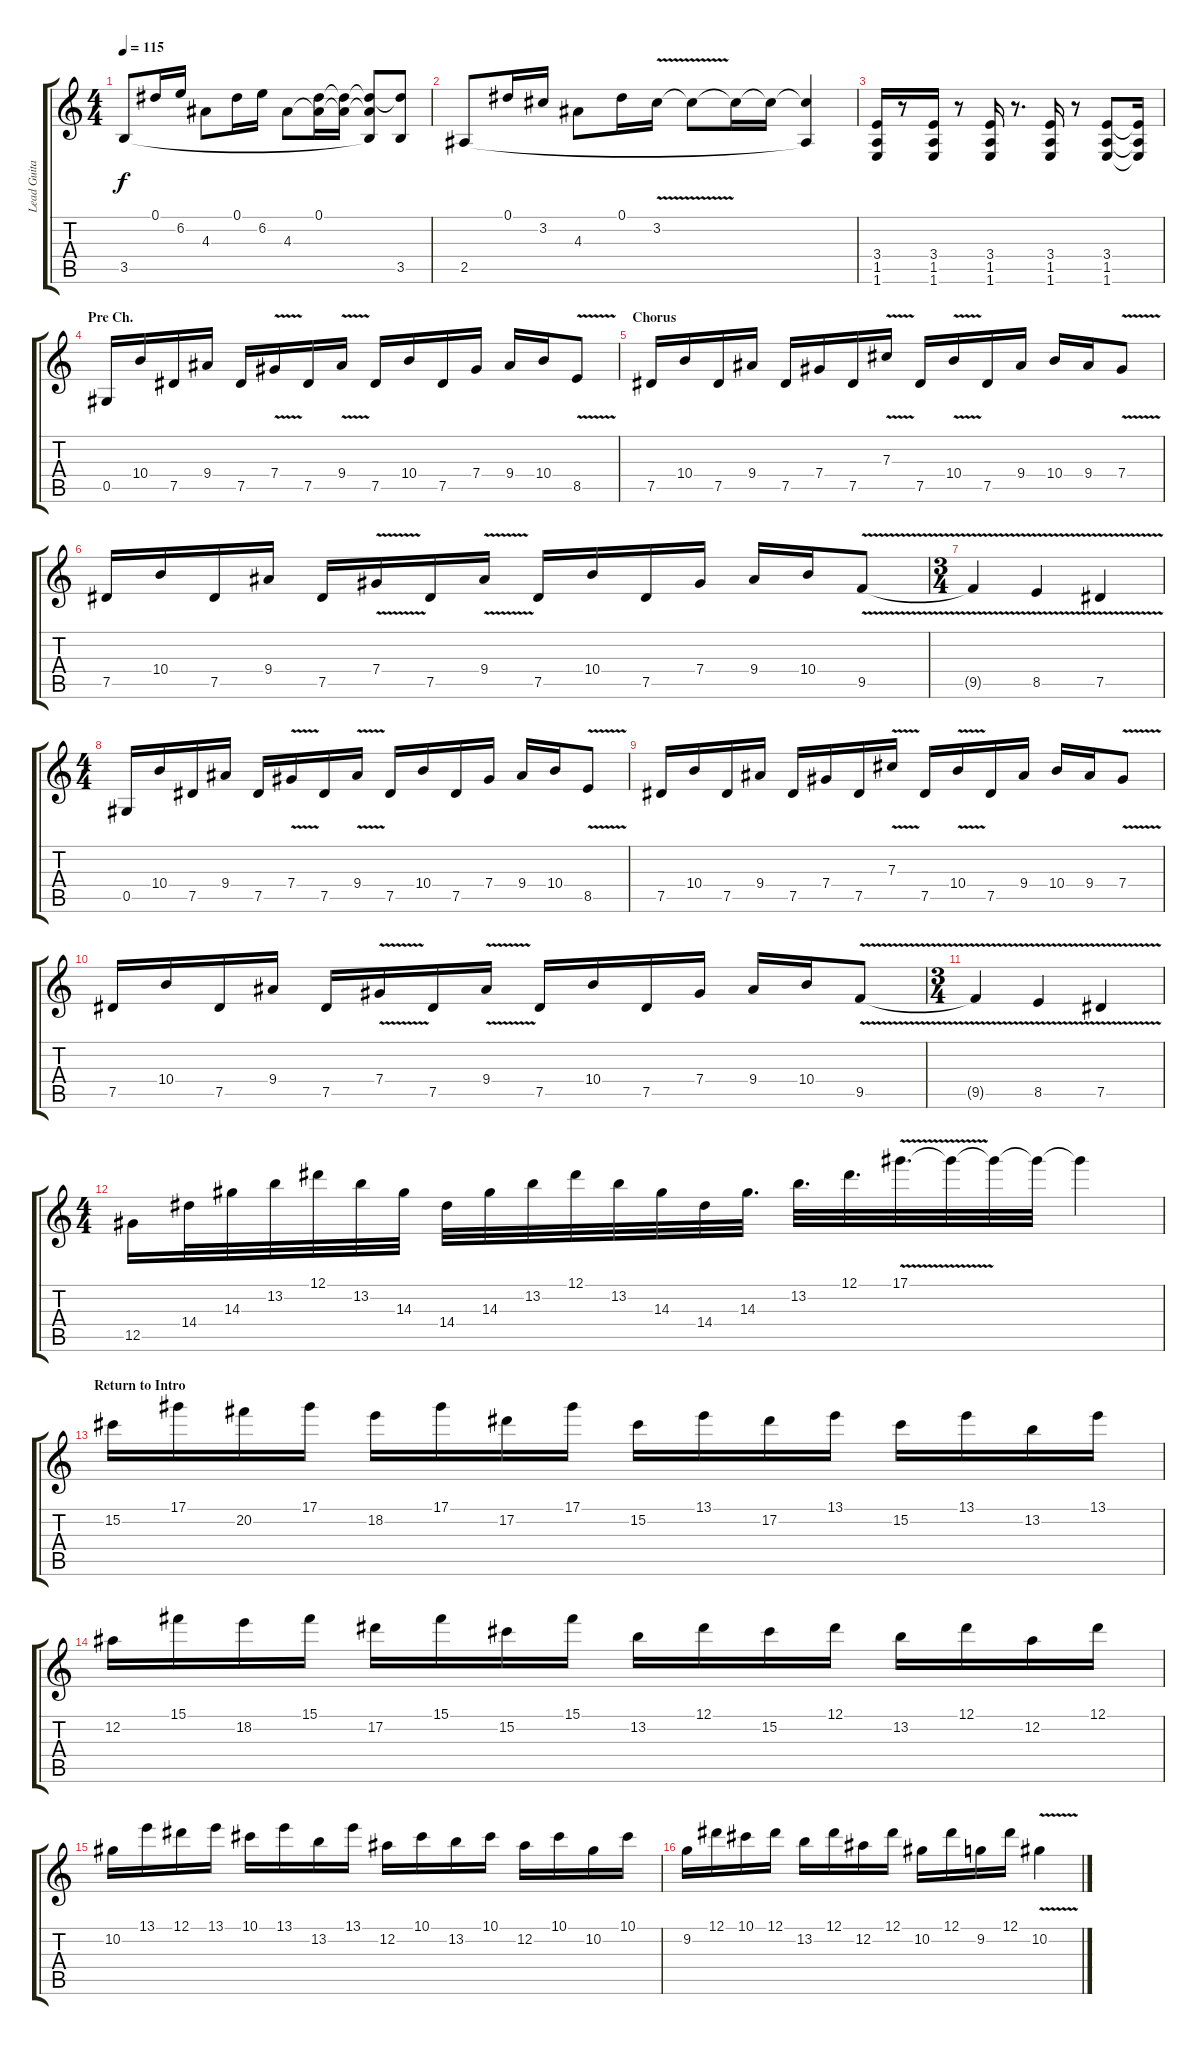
\track ("Lead Guitar" "Lead Guita") {instrument overdrivenguitar}
\staff {score tabs}
\tuning (Eb4 Bb3 Gb3 Db3 Ab2 Eb2) {hide}
\ts (4 4)
\tempo 115
\clef g2
\ks c
3.5.8{dy f volume 12 instrument electricguitarclean} 0.1.16 6.2.16 4.3.8 0.1.16 6.2.16 4.3.8 (0.1 4.3{t}).16 (0.1{t} 4.3{t}).16 (0.1{t} 4.3{t} 3.5{t}).8 (0.1{t} 3.5).8 |
2.5.8{volume 12 instrument electricguitarclean} 0.1.16 3.2.16 4.3.8 0.1.16 3.2{v}.16 3.2{t}.8 3.2{t}.16 3.2{t}.16 (3.2{t} 2.5{t}).4 |
(3.4 1.5 1.6).16{volume 16 instrument overdrivenguitar} r.8 (3.4 1.5 1.6).16 r.8 (3.4 1.5 1.6).16 r.8{d} (3.4 1.5 1.6).16 r.8 (3.4 1.5 1.6).8 (3.4{t} 1.5{t} 1.6{t}).16 |
\section ("" "Pre Ch.")
0.5.16 10.4.16 7.5.16 9.4.16 7.5.16 7.4{v}.16 7.5.16 9.4{v}.16 7.5.16 10.4.16 7.5.16 7.4.16 9.4.16 10.4.16 8.5{v}.8 |
\section ("" "Chorus")
7.5.16 10.4.16 7.5.16 9.4.16 7.5.16 7.4.16 7.5.16 7.3{v}.16 7.5.16 10.4{v}.16 7.5.16 9.4.16 10.4.16 9.4.16 7.4{v}.8 |
7.5.16 10.4.16 7.5.16 9.4.16 7.5.16 7.4{v}.16 7.5.16 9.4{v}.16 7.5.16 10.4.16 7.5.16 7.4.16 9.4.16 10.4.16 9.5{v}.8 |
\ts (3 4)
9.5{t}.4 8.5{v}.4 7.5{v}.4 |
\ts (4 4)
0.5.16 10.4.16 7.5.16 9.4.16 7.5.16 7.4{v}.16 7.5.16 9.4{v}.16 7.5.16 10.4.16 7.5.16 7.4.16 9.4.16 10.4.16 8.5{v}.8 |
7.5.16 10.4.16 7.5.16 9.4.16 7.5.16 7.4.16 7.5.16 7.3{v}.16 7.5.16 10.4{v}.16 7.5.16 9.4.16 10.4.16 9.4.16 7.4{v}.8 |
7.5.16 10.4.16 7.5.16 9.4.16 7.5.16 7.4{v}.16 7.5.16 9.4{v}.16 7.5.16 10.4.16 7.5.16 7.4.16 9.4.16 10.4.16 9.5{v}.8 |
\ts (3 4)
9.5{t}.4 8.5{v}.4 7.5{v}.4 |
\ts (4 4)
12.5.16 14.4.32 14.3.32 13.2.32 12.1.32 13.2.32 14.3.32 14.4.32 14.3.32 13.2.32 12.1.32 13.2.32 14.3.32 14.4.32 14.3.32{d} 13.2.32{d} 12.1.32{d} 17.1{v}.32{d} 17.1{t}.32 17.1{t}.32 17.1{t}.32 17.1{t}.4 |
\section ("" "Return to Intro")
15.2.16 17.1.16 20.2.16 17.1.16 18.2.16 17.1.16 17.2.16 17.1.16 15.2.16 13.1.16 17.2.16 13.1.16 15.2.16 13.1.16 13.2.16 13.1.16 |
12.2.16 15.1.16 18.2.16 15.1.16 17.2.16 15.1.16 15.2.16 15.1.16 13.2.16 12.1.16 15.2.16 12.1.16 13.2.16 12.1.16 12.2.16 12.1.16 |
10.2.16 13.1.16 12.1.16 13.1.16 10.1.16 13.1.16 13.2.16 13.1.16 12.2.16 10.1.16 13.2.16 10.1.16 12.2.16 10.1.16 10.2.16 10.1.16 |
9.2.16 12.1.16 10.1.16 12.1.16 13.2.16 12.1.16 12.2.16 12.1.16 10.2.16 12.1.16 9.2.16 12.1.16 10.2{v}.4
